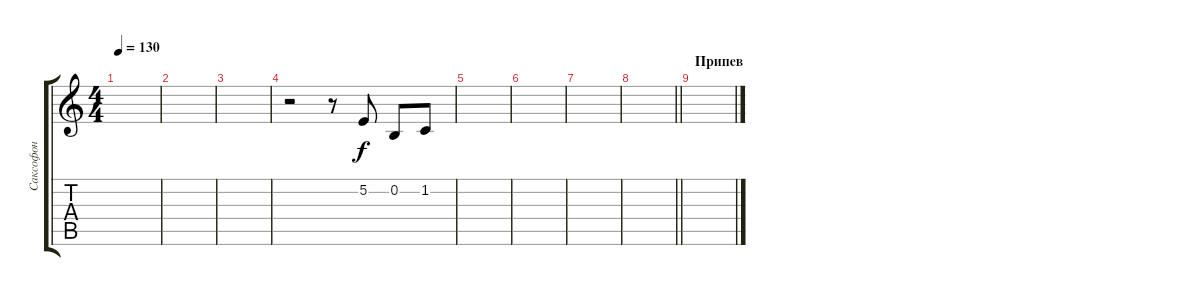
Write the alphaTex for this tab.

\track ("Саксофон" "Саксофон") {instrument altosax}
\staff {score tabs}
\tuning (E4 B3 G3 D3 A2 D2) {hide}
\ts (4 4)
\tempo 130
\clef g2
\ks c
|
|
|
r.2 r.8 5.2.8 0.2.8 1.2.8 |
|
|
|
\barLineRight lightlight
|
\section ("" "Припев")
